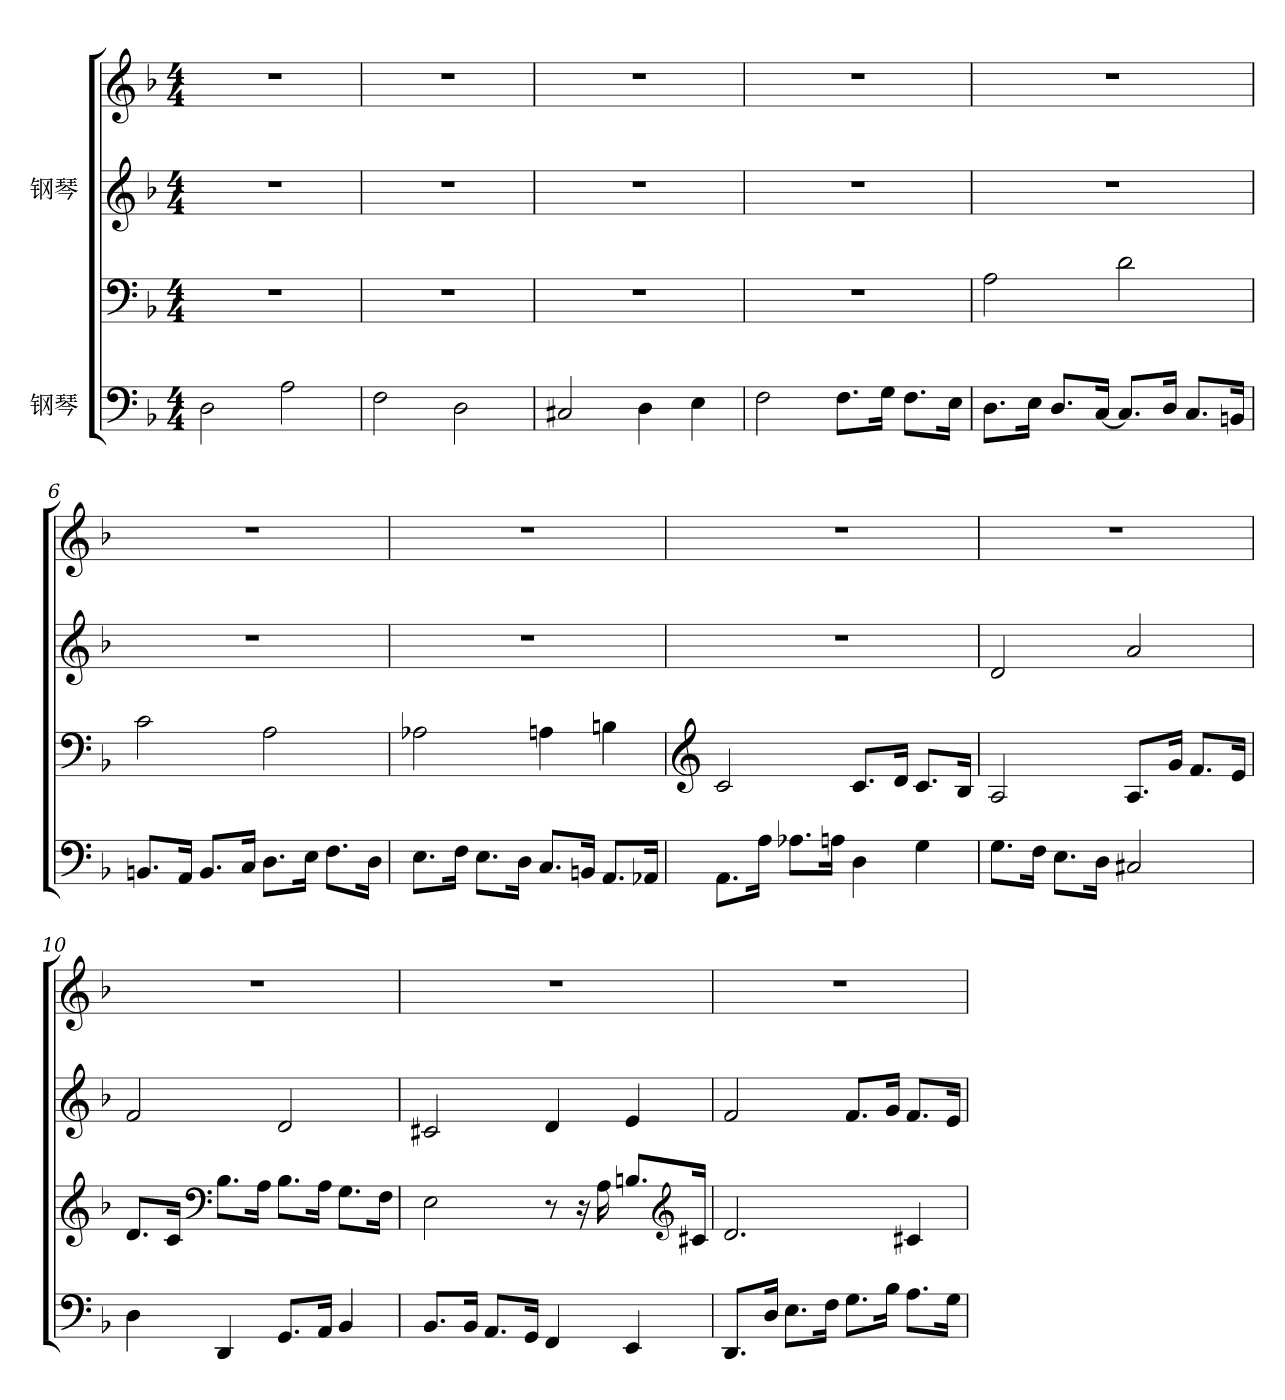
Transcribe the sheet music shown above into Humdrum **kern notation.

**kern	**kern	**kern	**kern
*part2	*part2	*part1	*part1
*staff4	*staff3	*staff2	*staff1
*I"钢琴	*	*I"钢琴	*
*clefF4	*clefF4	*clefG2	*clefG2
*k[b-]	*k[b-]	*k[b-]	*k[b-]
*M4/4	*M4/4	*M4/4	*M4/4
*MM100	*MM100	*MM100	*MM100
=1	=1	=1	=1
2D\	1r	1r	1r
2A\	.	.	.
=2	=2	=2	=2
2F\	1r	1r	1r
2D\	.	.	.
=3	=3	=3	=3
2C#X/	1r	1r	1r
4D\	.	.	.
4E\	.	.	.
=4	=4	=4	=4
2F\	1r	1r	1r
8.F\L	.	.	.
16G\Jk	.	.	.
8.F\L	.	.	.
16E\Jk	.	.	.
=5	=5	=5	=5
8.D\L	2A\	1r	1r
16E\Jk	.	.	.
8.D/L	.	.	.
[16C/Jk	.	.	.
8.C/L]	2d\	.	.
16D/Jk	.	.	.
8.C/L	.	.	.
16BBn/Jk	.	.	.
=6	=6	=6	=6
8.BBn/L	2c\	1r	1r
16AA/Jk	.	.	.
8.BB/L	.	.	.
16C/Jk	.	.	.
8.D\L	2A\	.	.
16E\Jk	.	.	.
8.F\L	.	.	.
16D\Jk	.	.	.
!!LO:LB:g=z
=7	=7	=7	=7
8.E\L	2A-X\	1r	1r
16F\Jk	.	.	.
8.E\L	.	.	.
16D\Jk	.	.	.
8.C/L	4An\	.	.
16BBn/Jk	.	.	.
8.AA/L	4Bn\	.	.
16AA-X/Jk	.	.	.
=8	=8	=8	=8
*	*clefG2	*	*
8.AA\L	2c/	1r	1r
16A\Jk	.	.	.
8.A-X\L	.	.	.
16An\Jk	.	.	.
4D\	8.c/L	.	.
.	16d/Jk	.	.
4G\	8.c/L	.	.
.	16B-/Jk	.	.
=9	=9	=9	=9
8.G\L	2A/	2d/	1r
16F\Jk	.	.	.
8.E\L	.	.	.
16D\Jk	.	.	.
2C#X/	8.A/L	2a/	.
.	16g/Jk	.	.
.	8.f/L	.	.
.	16e/Jk	.	.
!!LO:LB:g=z
=10	=10	=10	=10
4D\	8.d/L	2f/	1r
.	16c/Jk	.	.
*	*clefF4	*	*
4DD/	8.B-\L	.	.
.	16A\Jk	.	.
8.GG/L	8.B-\L	2d/	.
16AA/Jk	16A\Jk	.	.
4BB-/	8.G\L	.	.
.	16F\Jk	.	.
=11	=11	=11	=11
8.BB-/L	2E\	2c#X/	1r
16BB-/Jk	.	.	.
8.AA/L	.	.	.
16GG/Jk	.	.	.
4FF/	8r	4d/	.
.	16r	.	.
.	16A\	.	.
4EE/	8.Bn/L	4e/	.
*	*clefG2	*	*
.	16c#X/Jk	.	.
=12	=12	=12	=12
8.DD/L	2.d/	2f/	1r
16D/Jk	.	.	.
8.E\L	.	.	.
16F\Jk	.	.	.
8.G\L	.	8.f/L	.
16B-\Jk	.	16g/Jk	.
8.A\L	4c#X/	8.f/L	.
16G\Jk	.	16e/Jk	.
=	=	=	=
*-	*-	*-	*-
